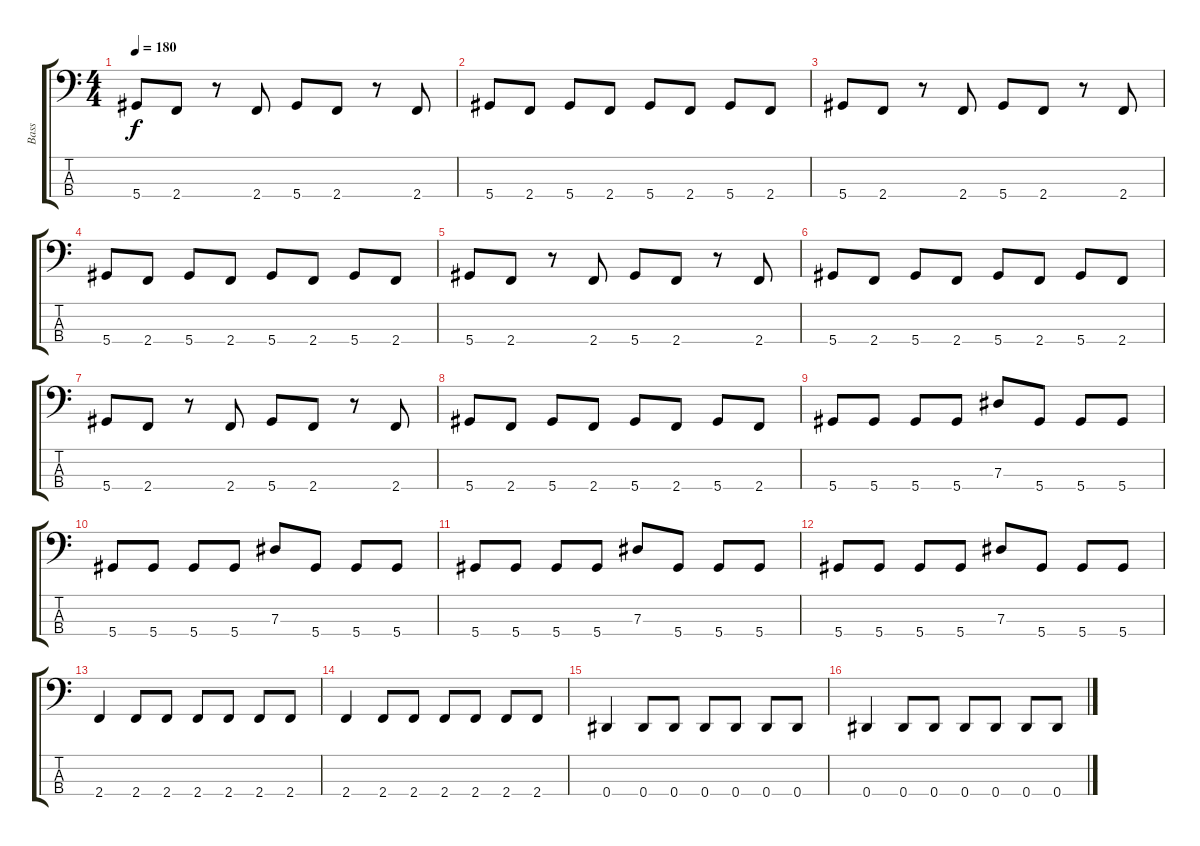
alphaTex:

\track ("Bass" "Bass") {instrument electricbassfinger}
\staff {score tabs}
\tuning (Gb2 Db2 Ab1 Eb1) {hide}
\ts (4 4)
\tempo 180
\clef f4
\ks c
5.4.8{dy f} 2.4.8 r.8 2.4.8 5.4.8 2.4.8 r.8 2.4.8 |
5.4.8 2.4.8 5.4.8 2.4.8 5.4.8 2.4.8 5.4.8 2.4.8 |
5.4.8 2.4.8 r.8 2.4.8 5.4.8 2.4.8 r.8 2.4.8 |
5.4.8 2.4.8 5.4.8 2.4.8 5.4.8 2.4.8 5.4.8 2.4.8 |
5.4.8 2.4.8 r.8 2.4.8 5.4.8 2.4.8 r.8 2.4.8 |
5.4.8 2.4.8 5.4.8 2.4.8 5.4.8 2.4.8 5.4.8 2.4.8 |
5.4.8 2.4.8 r.8 2.4.8 5.4.8 2.4.8 r.8 2.4.8 |
5.4.8 2.4.8 5.4.8 2.4.8 5.4.8 2.4.8 5.4.8 2.4.8 |
5.4.8 5.4.8 5.4.8 5.4.8 7.3.8 5.4.8 5.4.8 5.4.8 |
5.4.8 5.4.8 5.4.8 5.4.8 7.3.8 5.4.8 5.4.8 5.4.8 |
5.4.8 5.4.8 5.4.8 5.4.8 7.3.8 5.4.8 5.4.8 5.4.8 |
5.4.8 5.4.8 5.4.8 5.4.8 7.3.8 5.4.8 5.4.8 5.4.8 |
2.4.4 2.4.8 2.4.8 2.4.8 2.4.8 2.4.8 2.4.8 |
2.4.4 2.4.8 2.4.8 2.4.8 2.4.8 2.4.8 2.4.8 |
0.4.4 0.4.8 0.4.8 0.4.8 0.4.8 0.4.8 0.4.8 |
0.4.4 0.4.8 0.4.8 0.4.8 0.4.8 0.4.8 0.4.8
